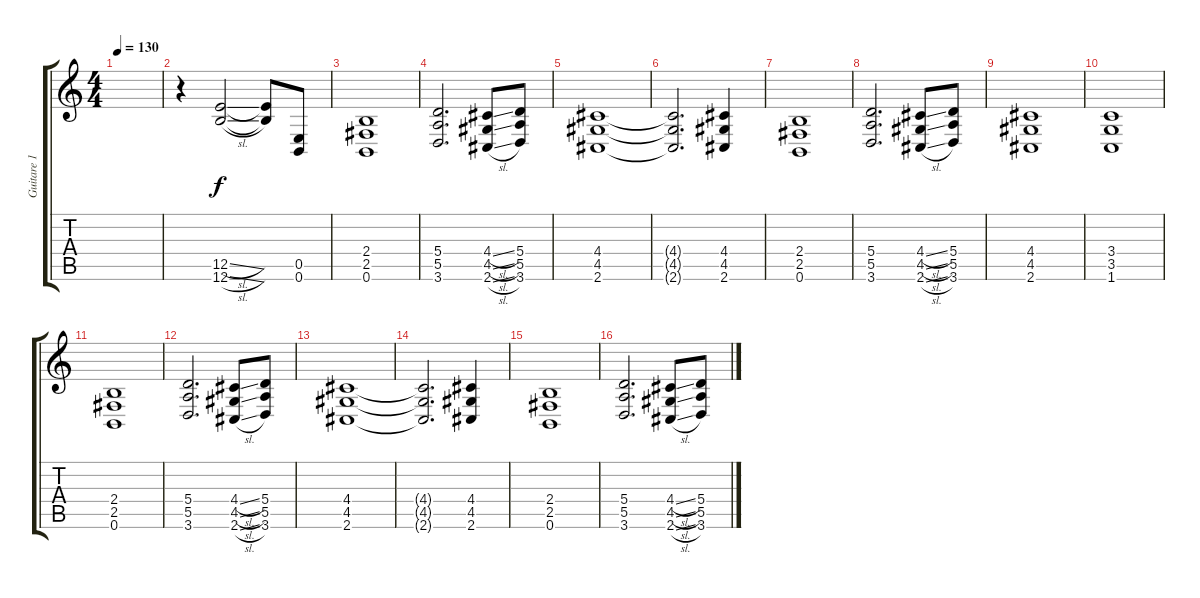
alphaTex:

\track ("Guitare 1" "Guitare 1") {instrument distortionguitar}
\staff {score tabs}
\tuning (B3 Gb3 D3 A2 E2 B1) {hide}
\ts (4 4)
\tempo 130
\clef g2
\ks c
|
r.4 (12.5{sl} 12.6{sl}).2 (12.5{t} 12.6{t}).8 (0.5 0.6).8 |
(2.4 2.5 0.6).1 |
(5.4 5.5 3.6).2{d} (4.4{sl} 4.5{sl} 2.6{sl}).8 (5.4 5.5 3.6).8 |
(4.4 4.5 2.6).1 |
(4.4{t} 4.5{t} 2.6{t}).2{d} (4.4 4.5 2.6).4 |
(2.4 2.5 0.6).1 |
(5.4 5.5 3.6).2{d} (4.4{sl} 4.5{sl} 2.6{sl}).8 (5.4 5.5 3.6).8 |
(4.4 4.5 2.6).1 |
(3.4 3.5 1.6).1 |
(2.4 2.5 0.6).1 |
(5.4 5.5 3.6).2{d} (4.4{sl} 4.5{sl} 2.6{sl}).8 (5.4 5.5 3.6).8 |
(4.4 4.5 2.6).1 |
(4.4{t} 4.5{t} 2.6{t}).2{d} (4.4 4.5 2.6).4 |
(2.4 2.5 0.6).1 |
(5.4 5.5 3.6).2{d} (4.4{sl} 4.5{sl} 2.6{sl}).8 (5.4 5.5 3.6).8
